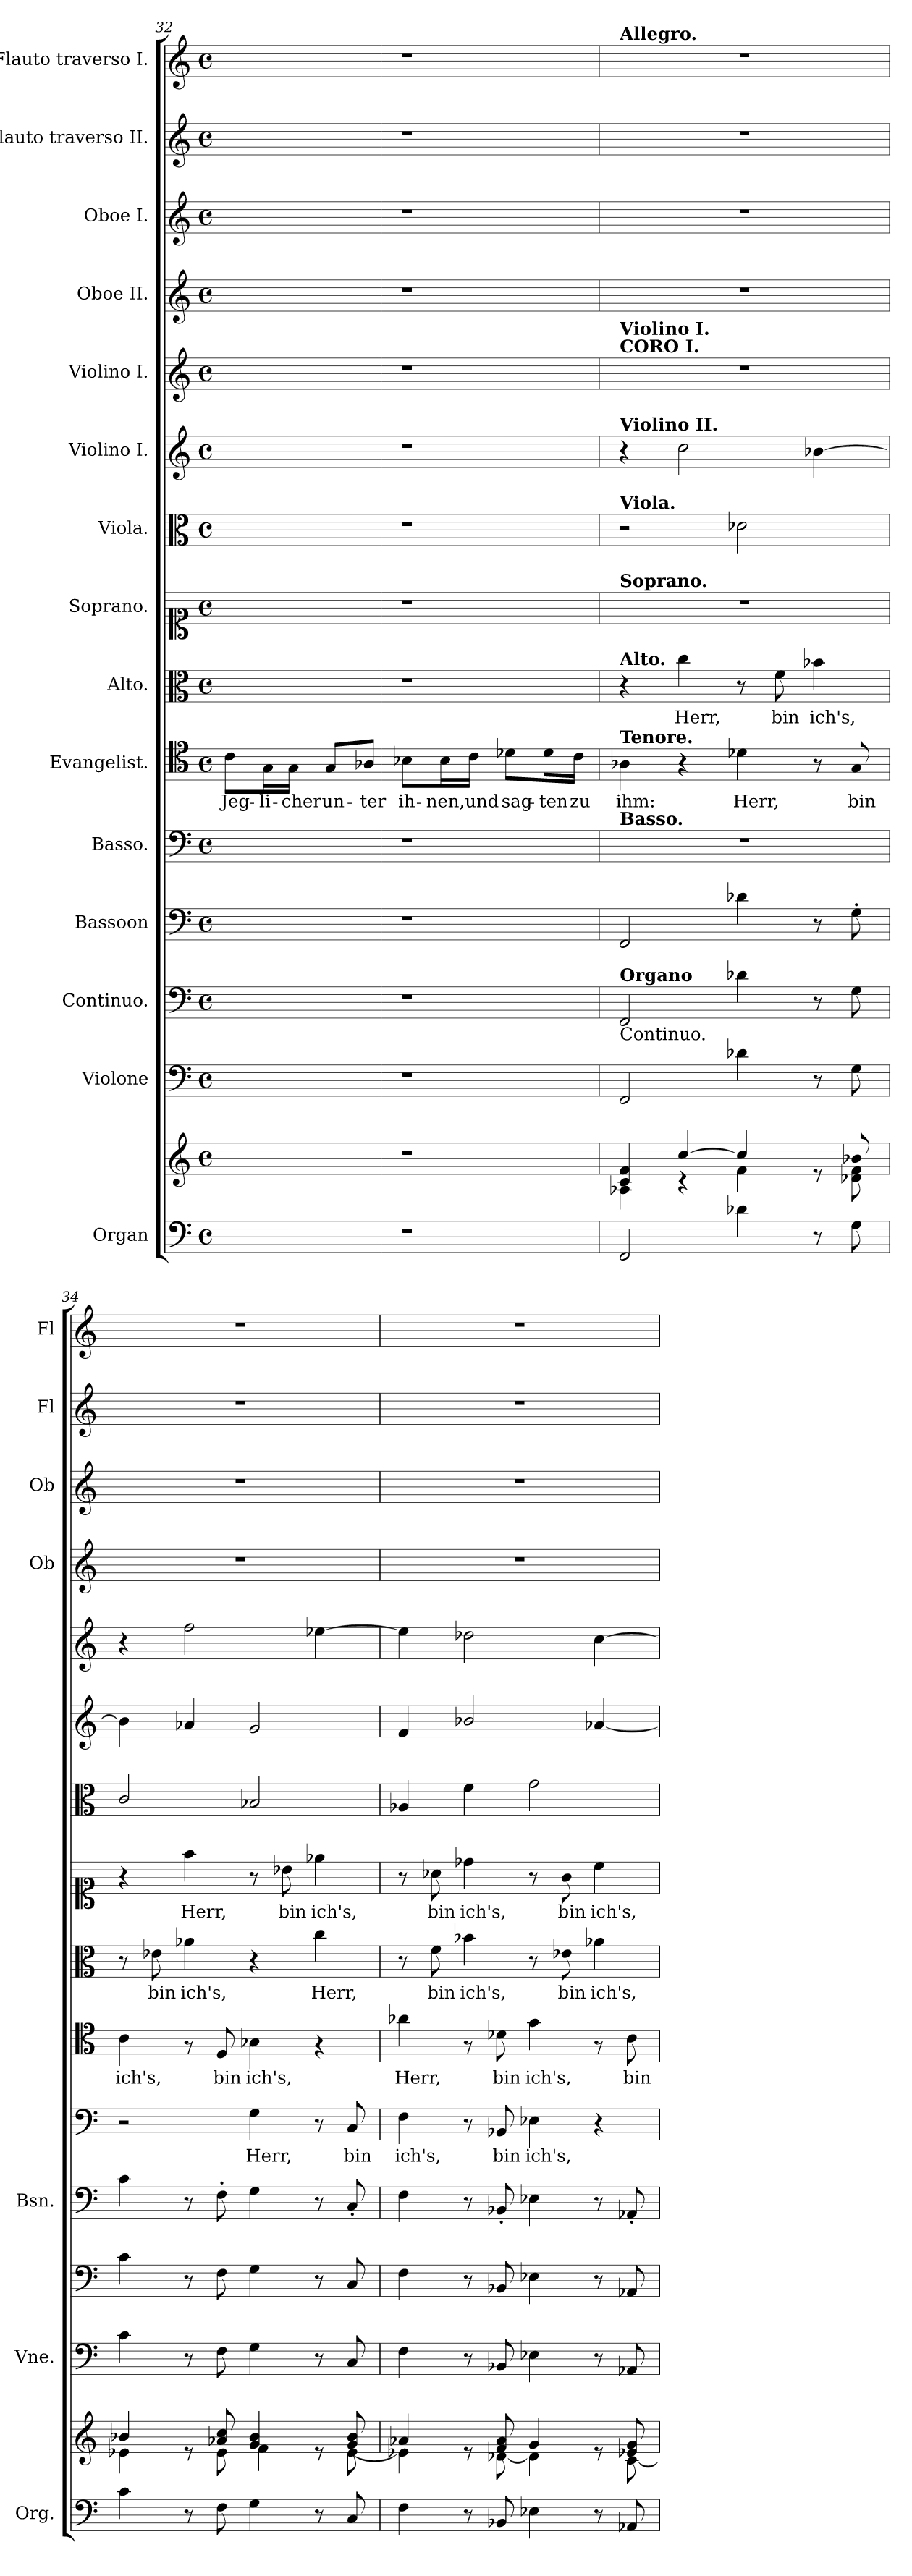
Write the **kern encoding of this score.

**kern	**kern	**dynam	**kern	**dynam	**kern	**dynam	**kern	**kern	**text	**dynam	**kern	**text	**text	**dynam	**kern	**text	**text	**dynam	**kern	**text	**text	**dynam	**kern	**text	**dynam	**kern	**dynam	**kern	**text	**dynam	**kern	**kern	**kern	**kern
*part15	*part15	*part15	*part14	*part14	*part13	*part13	*part12	*part11	*part11	*part11	*part10	*part10	*part10	*part10	*part9	*part9	*part9	*part9	*part8	*part8	*part8	*part8	*part7	*part7	*part7	*part6	*part6	*part5	*part5	*part5	*part4	*part3	*part2	*part1
*staff16	*staff15	*staff15/16	*staff14	*staff14	*staff13	*staff13	*staff12	*staff11	*staff11	*staff11	*staff10	*staff10	*staff10	*staff10	*staff9	*staff9	*staff9	*staff9	*staff8	*staff8	*staff8	*staff8	*staff7	*staff7	*staff7	*staff6	*staff6	*staff5	*staff5	*staff5	*staff4	*staff3	*staff2	*staff1
*I"Organ	*	*	*I"Violone	*	*I"Continuo.	*	*I"Bassoon	*I"Basso.	*	*	*I"Evangelist.	*	*	*	*I"Alto.	*	*	*	*I"Soprano.	*	*	*	*I"Viola.	*	*	*I"Violino I.	*	*I"Violino I.	*	*	*I"Oboe II.	*I"Oboe I.	*I"Flauto traverso II.	*I"Flauto traverso I.
*I'Org.	*	*	*I'Vne.	*	*	*	*I'Bsn.	*	*	*	*	*	*	*	*	*	*	*	*	*	*	*	*	*	*	*	*	*	*	*	*I'Ob	*I'Ob	*I'Fl	*I'Fl
*clefF4	*clefG2	*	*clefF4	*	*clefF4	*	*clefF4	*clefF4	*	*	*clefC4	*	*	*	*clefC3	*	*	*	*clefC1	*	*	*	*clefC3	*	*	*clefG2	*	*clefG2	*	*	*clefG2	*clefG2	*clefG2	*clefG2
*	*	*	*ITrd7c12	*	*	*	*	*	*	*	*	*	*	*	*	*	*	*	*	*	*	*	*	*	*	*	*	*	*	*	*	*	*	*
*k[]	*k[]	*	*k[]	*	*k[]	*	*k[]	*k[]	*	*	*k[]	*	*	*	*k[]	*	*	*	*k[]	*	*	*	*k[]	*	*	*k[]	*	*k[]	*	*	*k[]	*k[]	*k[]	*k[]
*M4/4	*M4/4	*	*M4/4	*	*M4/4	*	*M4/4	*M4/4	*	*	*M4/4	*	*	*	*M4/4	*	*	*	*M4/4	*	*	*	*M4/4	*	*	*M4/4	*	*M4/4	*	*	*M4/4	*M4/4	*M4/4	*M4/4
*met(c)	*met(c)	*	*met(c)	*	*met(c)	*	*met(c)	*met(c)	*	*	*met(c)	*	*	*	*met(c)	*	*	*	*met(c)	*	*	*	*met(c)	*	*	*met(c)	*	*met(c)	*	*	*met(c)	*met(c)	*met(c)	*met(c)
*MM85	*MM85	*	*MM85	*	*MM85	*	*MM85	*MM85	*	*	*MM85	*	*	*	*MM85	*	*	*	*MM85	*	*	*	*MM85	*	*	*MM85	*	*MM85	*	*	*MM85	*MM85	*MM85	*MM85
=32	=32	=32	=32	=32	=32	=32	=32	=32	=32	=32	=32	=32	=32	=32	=32	=32	=32	=32	=32	=32	=32	=32	=32	=32	=32	=32	=32	=32	=32	=32	=32	=32	=32	=32
!	!	!	!	!	!	!	!	!	!	!	!	!LO:LY:b	!	!	!	!	!	!	!	!	!	!	!	!	!	!	!	!	!	!	!	!	!	!
1r	1r	.	1r	.	1r	.	1r	1r	.	.	8c\L	Jeg-	.	.	1r	.	.	.	1r	.	.	.	1r	.	.	1r	.	1r	.	.	1r	1r	1r	1r
!	!	!	!	!	!	!	!	!	!	!	!	!LO:LY:b	!	!	!	!	!	!	!	!	!	!	!	!	!	!	!	!	!	!	!	!	!	!
.	.	.	.	.	.	.	.	.	.	.	16G\L	-li-	.	.	.	.	.	.	.	.	.	.	.	.	.	.	.	.	.	.	.	.	.	.
!	!	!	!	!	!	!	!	!	!	!	!	!LO:LY:b	!	!	!	!	!	!	!	!	!	!	!	!	!	!	!	!	!	!	!	!	!	!
.	.	.	.	.	.	.	.	.	.	.	16G\JJ	-cher	.	.	.	.	.	.	.	.	.	.	.	.	.	.	.	.	.	.	.	.	.	.
!	!	!	!	!	!	!	!	!	!	!	!	!LO:LY:b	!	!	!	!	!	!	!	!	!	!	!	!	!	!	!	!	!	!	!	!	!	!
.	.	.	.	.	.	.	.	.	.	.	8G/L	un-	.	.	.	.	.	.	.	.	.	.	.	.	.	.	.	.	.	.	.	.	.	.
!	!	!	!	!	!	!	!	!	!	!	!	!LO:LY:b	!	!	!	!	!	!	!	!	!	!	!	!	!	!	!	!	!	!	!	!	!	!
.	.	.	.	.	.	.	.	.	.	.	8A-X/J	-ter	.	.	.	.	.	.	.	.	.	.	.	.	.	.	.	.	.	.	.	.	.	.
!	!	!	!	!	!	!	!	!	!	!	!	!LO:LY:b	!	!	!	!	!	!	!	!	!	!	!	!	!	!	!	!	!	!	!	!	!	!
.	.	.	.	.	.	.	.	.	.	.	8B-X\L	ih-	.	.	.	.	.	.	.	.	.	.	.	.	.	.	.	.	.	.	.	.	.	.
!	!	!	!	!	!	!	!	!	!	!	!	!LO:LY:b	!	!	!	!	!	!	!	!	!	!	!	!	!	!	!	!	!	!	!	!	!	!
.	.	.	.	.	.	.	.	.	.	.	16B-\L	-nen,	.	.	.	.	.	.	.	.	.	.	.	.	.	.	.	.	.	.	.	.	.	.
!	!	!	!	!	!	!	!	!	!	!	!	!LO:LY:b	!	!	!	!	!	!	!	!	!	!	!	!	!	!	!	!	!	!	!	!	!	!
.	.	.	.	.	.	.	.	.	.	.	16c\JJ	und	.	.	.	.	.	.	.	.	.	.	.	.	.	.	.	.	.	.	.	.	.	.
!	!	!	!	!	!	!	!	!	!	!	!	!LO:LY:b	!	!	!	!	!	!	!	!	!	!	!	!	!	!	!	!	!	!	!	!	!	!
.	.	.	.	.	.	.	.	.	.	.	8d-X\L	sag-	.	.	.	.	.	.	.	.	.	.	.	.	.	.	.	.	.	.	.	.	.	.
!	!	!	!	!	!	!	!	!	!	!	!	!LO:LY:b	!	!	!	!	!	!	!	!	!	!	!	!	!	!	!	!	!	!	!	!	!	!
.	.	.	.	.	.	.	.	.	.	.	16d-\L	-ten	.	.	.	.	.	.	.	.	.	.	.	.	.	.	.	.	.	.	.	.	.	.
!	!	!	!	!	!	!	!	!	!	!	!	!LO:LY:b	!	!	!	!	!	!	!	!	!	!	!	!	!	!	!	!	!	!	!	!	!	!
.	.	.	.	.	.	.	.	.	.	.	16c\JJ	zu	.	.	.	.	.	.	.	.	.	.	.	.	.	.	.	.	.	.	.	.	.	.
!!LO:LB:g=z
=33	=33	=33	=33	=33	=33	=33	=33	=33	=33	=33	=33	=33	=33	=33	=33	=33	=33	=33	=33	=33	=33	=33	=33	=33	=33	=33	=33	=33	=33	=33	=33	=33	=33	=33
*	*^	*	*	*	*	*	*	*	*	*	*	*	*	*	*	*	*	*	*	*	*	*	*	*	*	*	*	*	*	*	*	*	*	*
!	!	!	!	!	!	!	!	!	!	!	!	!	!	!	!	!	!	!	!	!	!	!	!	!	!	!	!	!	!	!	!	!	!	!	!LO:TX:a:B:t=Allegro.
!	!	!	!	!	!	!	!	!	!	!	!	!	!	!	!	!	!	!	!	!	!	!	!	!	!	!	!	!	!LO:TX:a:B:t=CORO   I.	!	!	!	!	!	!
!	!	!	!	!	!	!	!	!	!	!	!	!	!	!	!	!	!	!	!	!	!	!	!	!	!	!	!	!	!LO:TX:a:B:t=Violino I.	!	!	!	!	!	!
!	!	!	!	!	!	!	!	!	!	!	!	!	!	!	!	!	!	!	!	!	!	!	!	!	!	!	!LO:TX:a:B:t=Violino II.	!	!	!	!	!	!	!	!
!	!	!	!	!	!	!	!	!	!	!	!	!	!	!	!	!	!	!	!	!	!	!	!	!LO:TX:a:B:t=Viola.	!	!	!	!	!	!	!	!	!	!	!
!	!	!	!	!	!	!	!	!	!	!	!	!	!	!	!	!	!	!	!	!LO:TX:a:B:t=Soprano.	!	!	!	!	!	!	!	!	!	!	!	!	!	!	!
!	!	!	!	!	!	!	!	!	!	!	!	!	!	!	!	!LO:TX:a:B:t=Alto.	!	!	!	!	!	!	!	!	!	!	!	!	!	!	!	!	!	!	!
!	!	!	!	!	!	!	!	!	!	!	!	!LO:TX:a:B:t=Tenore.	!	!	!	!	!	!	!	!	!	!	!	!	!	!	!	!	!	!	!	!	!	!	!
!	!	!	!	!	!	!	!	!	!LO:TX:a:B:t=Basso.	!	!	!	!	!	!	!	!	!	!	!	!	!	!	!	!	!	!	!	!	!	!	!	!	!	!
!	!	!	!	!	!	!LO:TX:a:B:t=Organo	!	!	!	!	!	!	!	!	!	!	!	!	!	!	!	!	!	!	!	!	!	!	!	!	!	!	!	!	!
!	!	!	!	!	!	!LO:TX:b:t=Continuo.	!	!	!	!	!	!	!	!	!	!	!	!	!	!	!	!	!	!	!	!	!	!	!	!	!	!	!	!	!
!	!	!	!LO:DY:b	!	!LO:DY:b	!	!LO:DY:b	!	!	!	!	!	!LO:LY:b	!	!	!	!	!	!	!	!	!	!	!	!	!	!	!	!	!	!	!	!	!	!
2FF/	4c/ 4f/	4A-X\	other-dynamics	2FFF/	other-dynamics	2FF/	other-dynamics	2FF/	1r	.	.	4A-X\	ihm:	.	.	4r	.	.	.	1r	.	.	.	2r	.	.	4r	.	1r	.	.	1r	1r	1r	1r
!	!	!	!	!	!	!	!	!	!	!	!	!	!	!	!	!	!LO:LY:b	!	!LO:DY:a	!	!	!	!	!	!	!	!	!LO:DY:b	!	!	!	!	!	!	!
.	[4cc/	4r	.	.	.	.	.	.	.	.	.	4r	.	.	.	4cc\	Herr,	.	other-dynamics	.	.	.	.	.	.	.	2cc\	other-dynamics	.	.	.	.	.	.	.
!	!	!	!	!	!	!	!	!	!	!	!	!	!LO:LY:b	!	!LO:DY:a	!	!	!	!	!	!	!	!	!	!	!LO:DY:b	!	!	!	!	!	!	!	!	!
4d-X\	4cc/]	4f\	.	4D-X\	.	4d-X\	.	4d-X\	.	.	.	4d-X\	Herr,	.	other-dynamics	8r	.	.	.	.	.	.	.	2d-X\	.	other-dynamics	.	.	.	.	.	.	.	.	.
!	!	!	!	!	!	!	!	!	!	!	!	!	!	!	!	!	!LO:LY:b	!	!	!	!	!	!	!	!	!	!	!	!	!	!	!	!	!	!
.	.	.	.	.	.	.	.	.	.	.	.	.	.	.	.	8f\	bin	.	.	.	.	.	.	.	.	.	.	.	.	.	.	.	.	.	.
!	!	!	!	!	!	!	!	!	!	!	!	!	!	!	!	!	!LO:LY:b	!	!	!	!	!	!	!	!	!	!	!	!	!	!	!	!	!	!
8r	8re	8ryy	.	8r	.	8r	.	8r	.	.	.	8r	.	.	.	4b-X\	ich's,	.	.	.	.	.	.	.	.	.	[4b-X\	.	.	.	.	.	.	.	.
!	!	!	!	!	!	!	!	!	!	!	!	!	!LO:LY:b	!	!	!	!	!	!	!	!	!	!	!	!	!	!	!	!	!	!	!	!	!	!
8G\	8b-X/	8d-X\ 8f\	.	8GG\	.	8G\	.	8G'\	.	.	.	8G/	bin	.	.	.	.	.	.	.	.	.	.	.	.	.	.	.	.	.	.	.	.	.	.
=34	=34	=34	=34	=34	=34	=34	=34	=34	=34	=34	=34	=34	=34	=34	=34	=34	=34	=34	=34	=34	=34	=34	=34	=34	=34	=34	=34	=34	=34	=34	=34	=34	=34	=34	=34
!	!	!	!	!	!	!	!	!	!	!	!	!	!LO:LY:b	!	!	!	!	!	!	!	!	!	!	!	!LO:LY:b	!	!	!	!	!	!	!	!	!	!
4c\	4b-X/	4e-X\	.	4C\	.	4c\	.	4c\	2r	.	.	4c\	ich's,	.	.	8r	.	.	.	4r	.	.	.	2c/	.	.	4b-\]	.	4r	.	.	1r	1r	1r	1r
!	!	!	!	!	!	!	!	!	!	!	!	!	!	!	!	!	!LO:LY:b	!	!	!	!	!	!	!	!	!	!	!	!	!	!	!	!	!	!
.	.	.	.	.	.	.	.	.	.	.	.	.	.	.	.	8e-X\	bin	.	.	.	.	.	.	.	.	.	.	.	.	.	.	.	.	.	.
!	!	!	!	!	!	!	!	!	!	!	!	!	!	!	!	!	!LO:LY:b	!LO:LY:b	!	!	!LO:LY:b	!LO:LY:b	!LO:DY:a	!	!	!	!	!	!	!LO:LY:b	!LO:DY:b	!	!	!	!
8r	8re	8ryy	.	8r	.	8r	.	8r	.	.	.	8r	.	.	.	4a-X\	ich's,	.	.	4ff\	Herr,	.	other-dynamics	.	.	.	4a-X/	.	2ff\	.	other-dynamics	.	.	.	.
!	!	!	!	!	!	!	!	!	!	!	!	!	!LO:LY:b	!LO:LY:b	!	!	!	!	!	!	!	!	!	!	!	!	!	!	!	!	!	!	!	!	!
8F\	8a-X/ 8cc/	8e-\	.	8FF\	.	8F\	.	8F'\	.	.	.	8F/	bin	.	.	.	.	.	.	.	.	.	.	.	.	.	.	.	.	.	.	.	.	.	.
!	!	!	!	!	!	!	!	!	!	!LO:LY:b	!LO:DY:a	!	!LO:LY:b	!	!	!	!	!	!	!	!	!	!	!	!	!	!	!	!	!	!	!	!	!	!
4G\	4g/ 4b-/	4f\	.	4GG\	.	4G\	.	4G\	4G\	Herr,	other-dynamics	4B-X\	ich's,	.	.	4r	.	.	.	8r	.	.	.	2B-X/	.	.	2g/	.	.	.	.	.	.	.	.
!	!	!	!	!	!	!	!	!	!	!	!	!	!	!	!	!	!	!	!	!	!LO:LY:b	!	!	!	!	!	!	!	!	!	!	!	!	!	!
.	.	.	.	.	.	.	.	.	.	.	.	.	.	.	.	.	.	.	.	8b-X\	bin	.	.	.	.	.	.	.	.	.	.	.	.	.	.
!	!	!	!	!	!	!	!	!	!	!	!	!	!	!	!	!	!LO:LY:b	!	!	!	!LO:LY:b	!	!	!	!	!	!	!	!	!	!	!	!	!	!
8r	8re	8ryy	.	8r	.	8r	.	8r	8r	.	.	4r	.	.	.	4cc\	Herr,	.	.	4ee-X\	ich's,	.	.	.	.	.	.	.	[4ee-X\	.	.	.	.	.	.
!	!	!	!	!	!	!	!	!	!	!LO:LY:b	!	!	!	!	!	!	!	!	!	!	!	!	!	!	!	!	!	!	!	!	!	!	!	!	!
8C/	8g/ 8b-/	[8e-\	.	8CC/	.	8C/	.	8C'/	8C/	bin	.	.	.	.	.	.	.	.	.	.	.	.	.	.	.	.	.	.	.	.	.	.	.	.	.
=35	=35	=35	=35	=35	=35	=35	=35	=35	=35	=35	=35	=35	=35	=35	=35	=35	=35	=35	=35	=35	=35	=35	=35	=35	=35	=35	=35	=35	=35	=35	=35	=35	=35	=35	=35
!	!	!	!	!	!	!	!	!	!	!LO:LY:b	!	!	!LO:LY:b	!	!	!	!	!	!	!	!	!	!	!	!	!	!	!	!	!	!	!	!	!	!
4F\	4a-X/	4e-X\]	.	4FF\	.	4F\	.	4F\	4F\	ich's,	.	4a-X\	Herr,	.	.	8r	.	.	.	8r	.	.	.	4A-X/	.	.	4f/	.	4ee-\]	.	.	1r	1r	1r	1r
!	!	!	!	!	!	!	!	!	!	!	!	!	!	!	!	!	!LO:LY:b	!	!	!	!LO:LY:b	!	!	!	!	!	!	!	!	!	!	!	!	!	!
.	.	.	.	.	.	.	.	.	.	.	.	.	.	.	.	8f\	bin	.	.	8a-X\	bin	.	.	.	.	.	.	.	.	.	.	.	.	.	.
!	!	!	!	!	!	!	!	!	!	!	!	!	!	!	!	!	!LO:LY:b	!	!	!	!LO:LY:b	!	!	!	!	!	!	!	!	!	!	!	!	!	!
8r	8re	8ryy	.	8r	.	8r	.	8r	8r	.	.	8r	.	.	.	4b-X\	ich's,	.	.	4dd-X\	ich's,	.	.	4f\	.	.	2b-X/	.	2dd-X\	.	.	.	.	.	.
!	!	!	!	!	!	!	!	!	!	!LO:LY:b	!	!	!LO:LY:b	!	!	!	!	!	!	!	!	!	!	!	!	!	!	!	!	!	!	!	!	!	!
8BB-X/	8f/ 8a-/	[8d-X\	.	8BBB-X/	.	8BB-X/	.	8BB-X'/	8BB-X/	bin	.	8d-X\	bin	.	.	.	.	.	.	.	.	.	.	.	.	.	.	.	.	.	.	.	.	.	.
!	!	!	!	!	!	!	!	!	!	!LO:LY:b	!	!	!LO:LY:b	!	!	!	!	!	!	!	!	!	!	!	!	!	!	!	!	!	!	!	!	!	!
4E-X\	4g/	4d-\]	.	4EE-X\	.	4E-X\	.	4E-X\	4E-X\	ich's,	.	4g\	ich's,	.	.	8r	.	.	.	8r	.	.	.	2g\	.	.	.	.	.	.	.	.	.	.	.
!	!	!	!	!	!	!	!	!	!	!	!	!	!	!	!	!	!LO:LY:b	!	!	!	!LO:LY:b	!	!	!	!	!	!	!	!	!	!	!	!	!	!
.	.	.	.	.	.	.	.	.	.	.	.	.	.	.	.	8e-X\	bin	.	.	8g\	bin	.	.	.	.	.	.	.	.	.	.	.	.	.	.
!	!	!	!	!	!	!	!	!	!	!	!	!	!	!	!	!	!LO:LY:b	!	!	!	!LO:LY:b	!	!	!	!	!	!	!	!	!	!	!	!	!	!
8r	8re	8ryy	.	8r	.	8r	.	8r	4r	.	.	8r	.	.	.	4a-X\	ich's,	.	.	4cc\	ich's,	.	.	.	.	.	[4a-X/	.	[4cc\	.	.	.	.	.	.
!	!	!	!	!	!	!	!	!	!	!	!	!	!LO:LY:b	!	!	!	!	!	!	!	!	!	!	!	!	!	!	!	!	!	!	!	!	!	!
8AA-X/	8e-X/ 8g/	[8c\	.	8AAA-X/	.	8AA-X/	.	8AA-X'/	.	.	.	8c\	bin	.	.	.	.	.	.	.	.	.	.	.	.	.	.	.	.	.	.	.	.	.	.
*	*v	*v	*	*	*	*	*	*	*	*	*	*	*	*	*	*	*	*	*	*	*	*	*	*	*	*	*	*	*	*	*	*	*	*	*
=	=	=	=	=	=	=	=	=	=	=	=	=	=	=	=	=	=	=	=	=	=	=	=	=	=	=	=	=	=	=	=	=	=	=
*-	*-	*-	*-	*-	*-	*-	*-	*-	*-	*-	*-	*-	*-	*-	*-	*-	*-	*-	*-	*-	*-	*-	*-	*-	*-	*-	*-	*-	*-	*-	*-	*-	*-	*-
